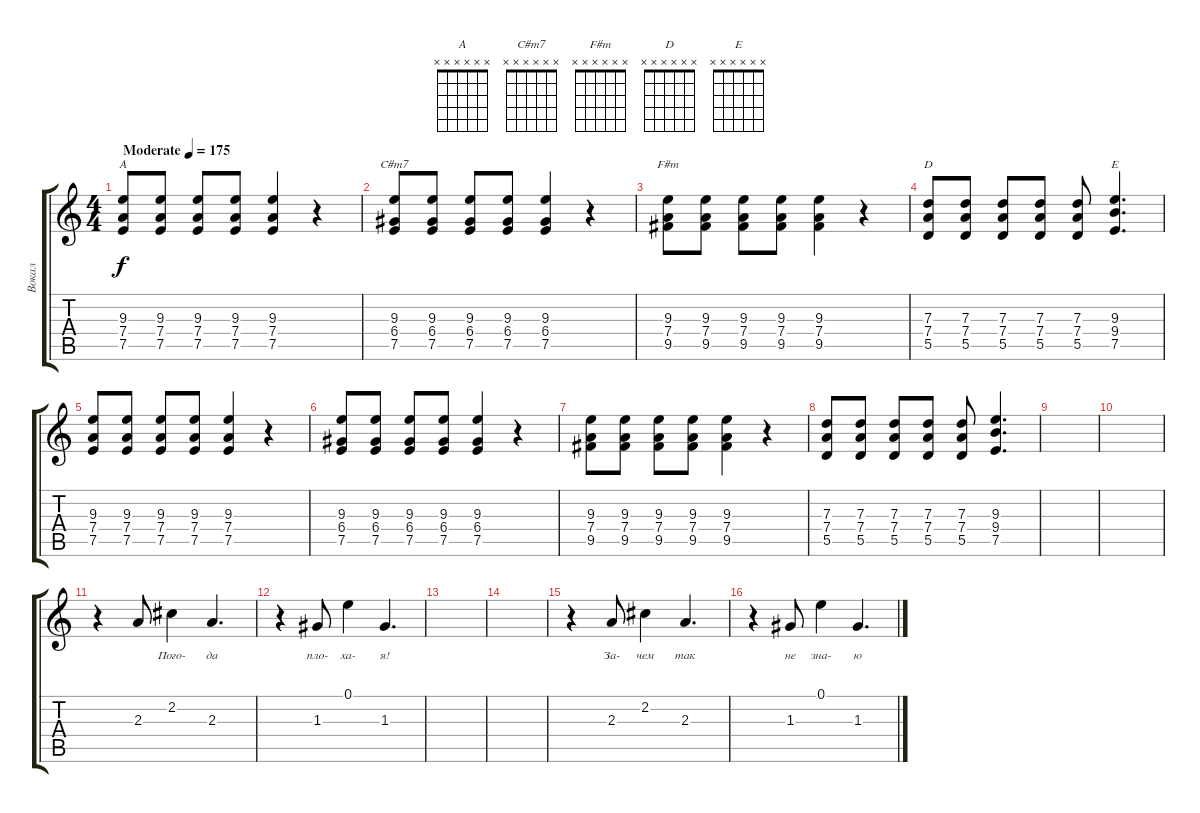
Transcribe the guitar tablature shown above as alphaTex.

\track ("Вокал" "Вокал") {instrument synthbass2}
\staff {score tabs}
\tuning (E4 B3 G3 D3 A2 E2) {hide}
\chord ("A" x x x x x x)
\chord ("C#m7" x x x x x x)
\chord ("F#m" x x x x x x)
\chord ("D" x x x x x x)
\chord ("E" x x x x x x)
\ts (4 4)
\tempo (175 "Moderate")
\clef g2
\ks c
(9.3 7.4 7.5).8{ch "A" dy f volume 13 instrument distortionguitar} (9.3 7.4 7.5).8 (9.3 7.4 7.5).8 (9.3 7.4 7.5).8 (9.3 7.4 7.5).4 r.4 |
(9.3 6.4 7.5).8{ch "C#m7"} (9.3 6.4 7.5).8 (9.3 6.4 7.5).8 (9.3 6.4 7.5).8 (9.3 6.4 7.5).4 r.4 |
(9.3 7.4 9.5).8{ch "F#m"} (9.3 7.4 9.5).8 (9.3 7.4 9.5).8 (9.3 7.4 9.5).8 (9.3 7.4 9.5).4 r.4 |
(7.3 7.4 5.5).8{ch "D"} (7.3 7.4 5.5).8 (7.3 7.4 5.5).8 (7.3 7.4 5.5).8 (7.3 7.4 5.5).8 (9.3 9.4 7.5).4{d ch "E"} |
(9.3 7.4 7.5).8 (9.3 7.4 7.5).8 (9.3 7.4 7.5).8 (9.3 7.4 7.5).8 (9.3 7.4 7.5).4 r.4 |
(9.3 6.4 7.5).8 (9.3 6.4 7.5).8 (9.3 6.4 7.5).8 (9.3 6.4 7.5).8 (9.3 6.4 7.5).4 r.4 |
(9.3 7.4 9.5).8 (9.3 7.4 9.5).8 (9.3 7.4 9.5).8 (9.3 7.4 9.5).8 (9.3 7.4 9.5).4 r.4 |
(7.3 7.4 5.5).8 (7.3 7.4 5.5).8 (7.3 7.4 5.5).8 (7.3 7.4 5.5).8 (7.3 7.4 5.5).8 (9.3 9.4 7.5).4{d} |
|
|
r.4{volume 14 balance 8 instrument overdrivenguitar} 2.3.8{lyrics (0 "") lyrics (1 "") lyrics (2 "") lyrics (3 "") lyrics (4 "")} 2.2.4{lyrics (0 "Пого-") lyrics (1 "") lyrics (2 "") lyrics (3 "") lyrics (4 "")} 2.3.4{d lyrics (0 "да") lyrics (1 "") lyrics (2 "") lyrics (3 "") lyrics (4 "")} |
r.4 1.3.8{lyrics (0 "пло-") lyrics (1 "") lyrics (2 "") lyrics (3 "") lyrics (4 "")} 0.1.4{lyrics (0 "ха-") lyrics (1 "") lyrics (2 "") lyrics (3 "") lyrics (4 "")} 1.3.4{d lyrics (0 "я!") lyrics (1 "") lyrics (2 "") lyrics (3 "") lyrics (4 "")} |
|
|
r.4 2.3.8{lyrics (0 "За-") lyrics (1 "") lyrics (2 "") lyrics (3 "") lyrics (4 "")} 2.2.4{lyrics (0 "чем") lyrics (1 "") lyrics (2 "") lyrics (3 "") lyrics (4 "")} 2.3.4{d lyrics (0 "так") lyrics (1 "") lyrics (2 "") lyrics (3 "") lyrics (4 "")} |
r.4 1.3.8{lyrics (0 "не") lyrics (1 "") lyrics (2 "") lyrics (3 "") lyrics (4 "")} 0.1.4{lyrics (0 "зна-") lyrics (1 "") lyrics (2 "") lyrics (3 "") lyrics (4 "")} 1.3.4{d lyrics (0 "ю") lyrics (1 "") lyrics (2 "") lyrics (3 "") lyrics (4 "")}
